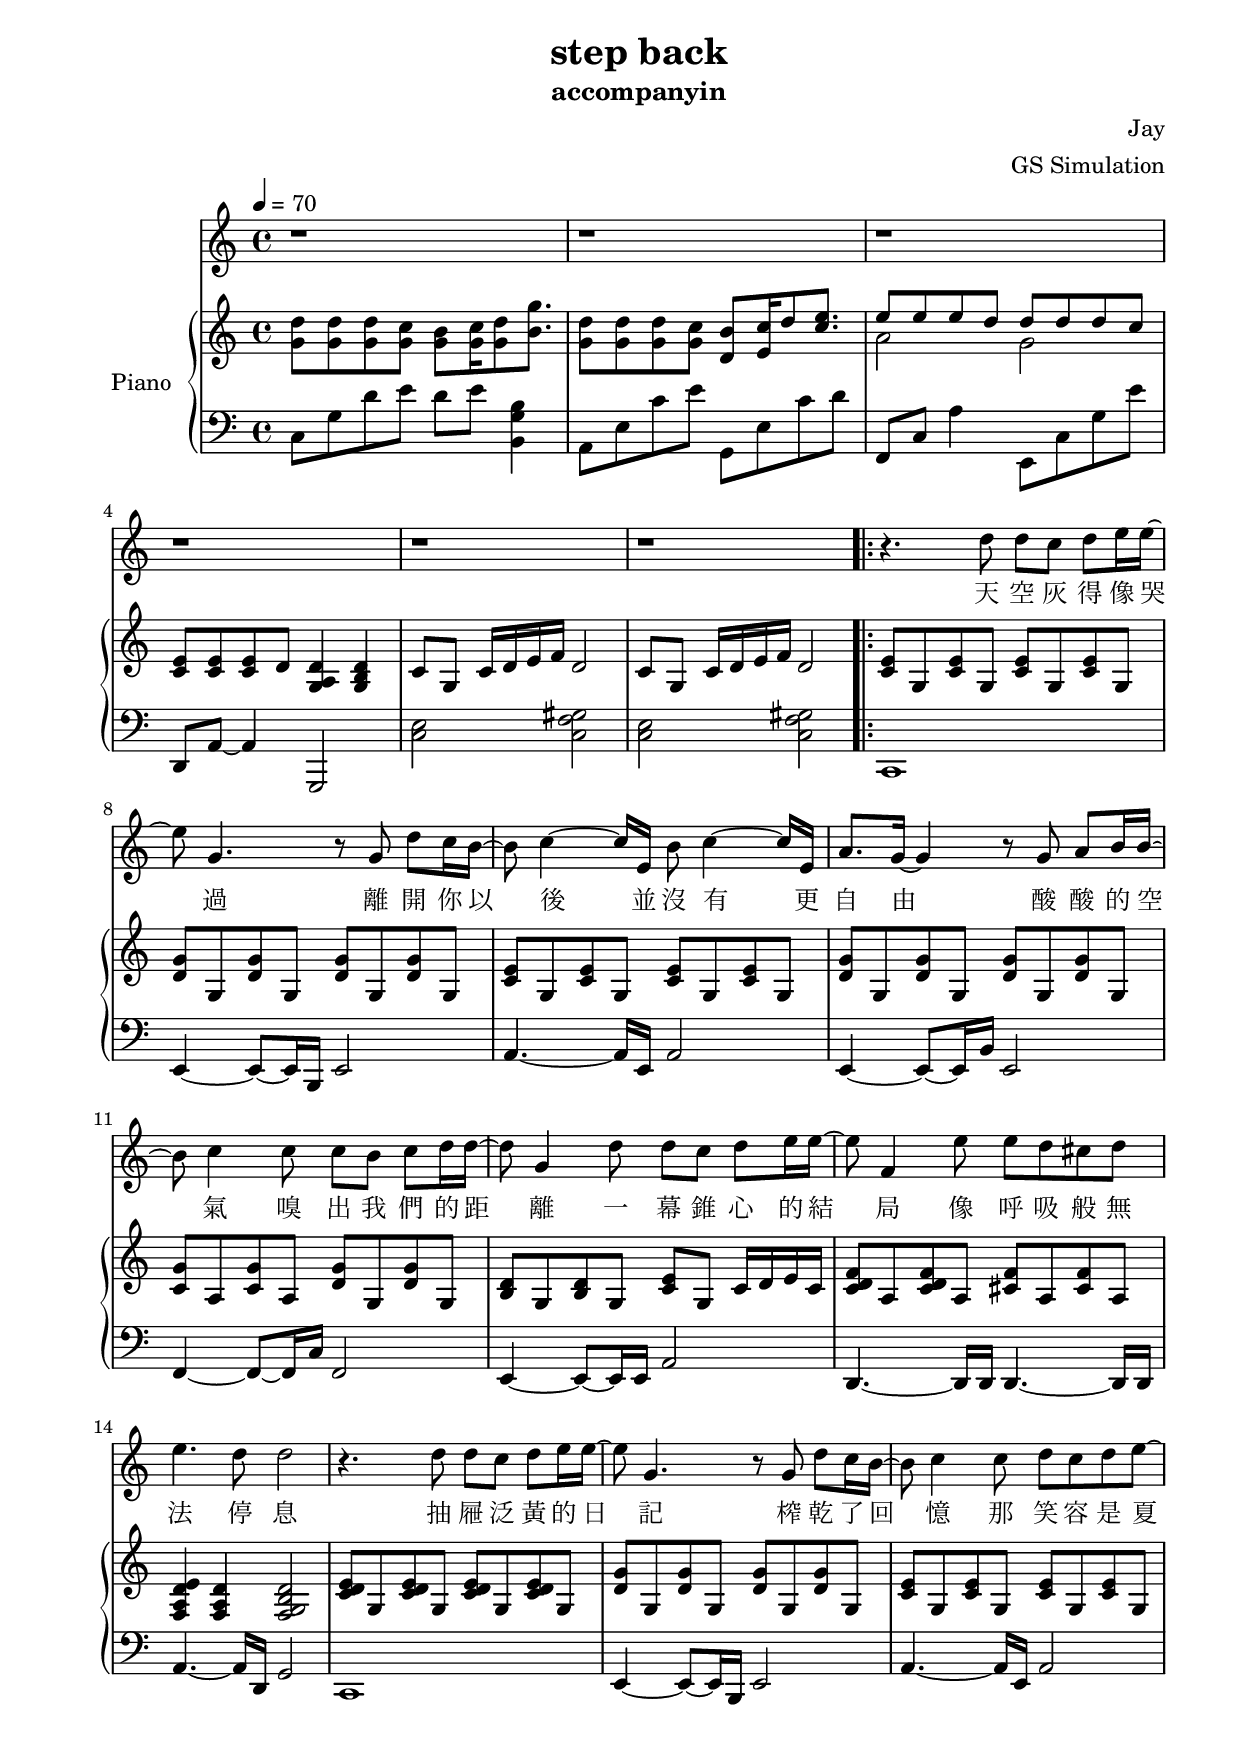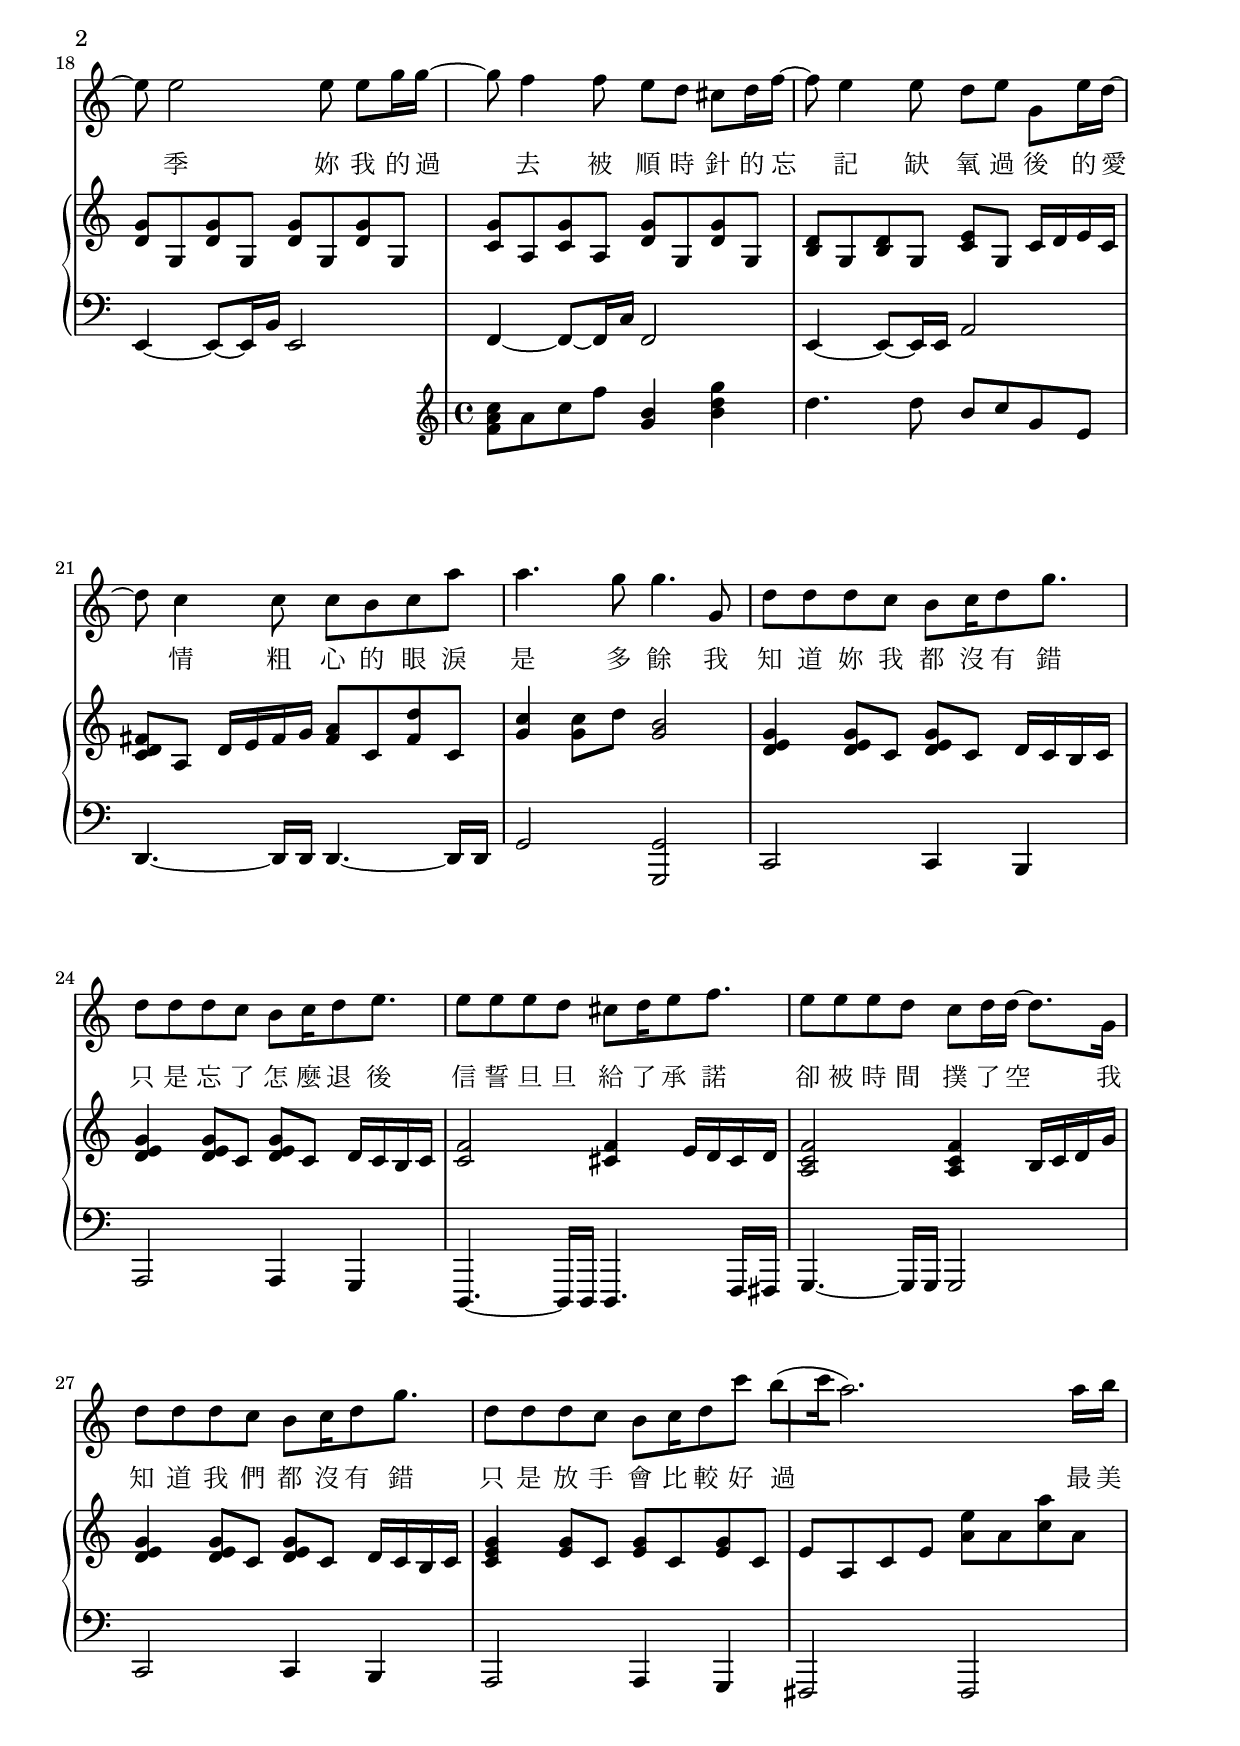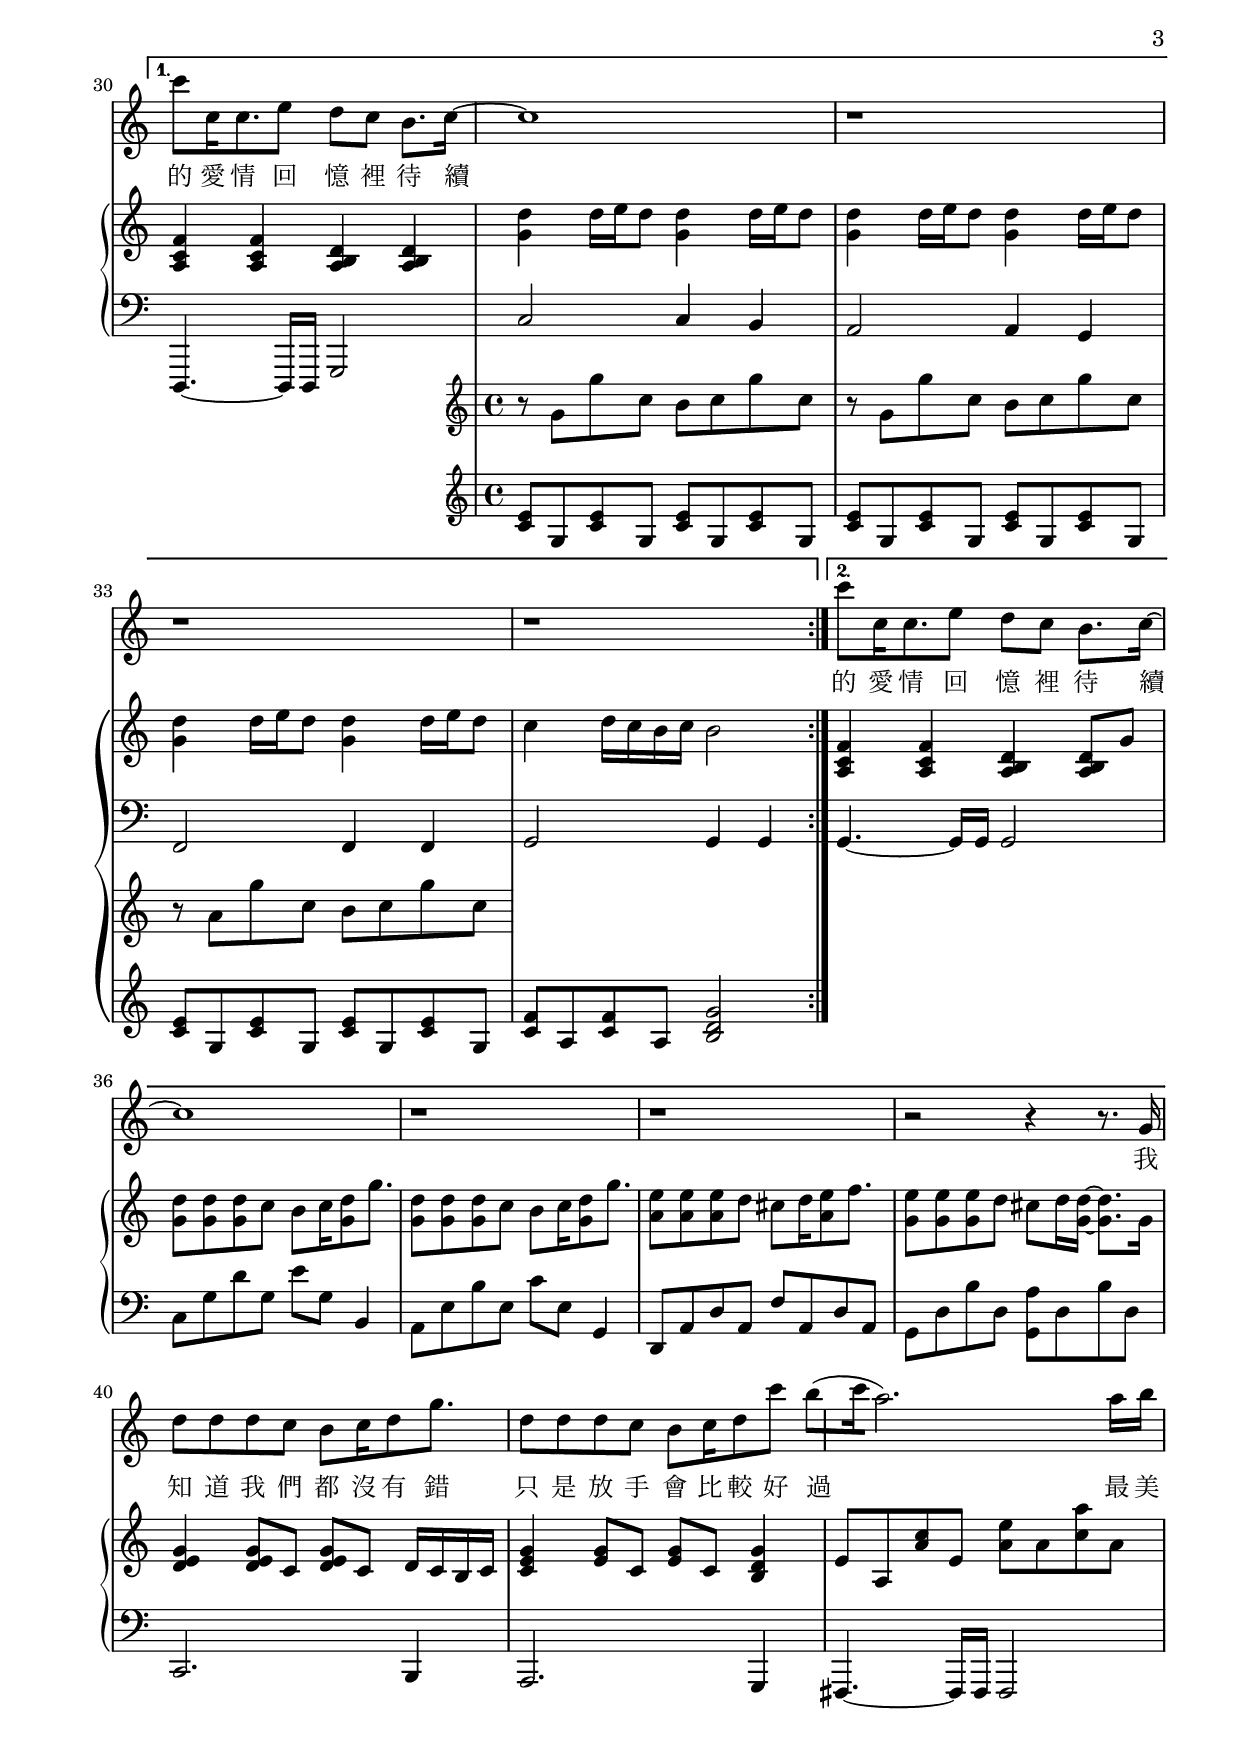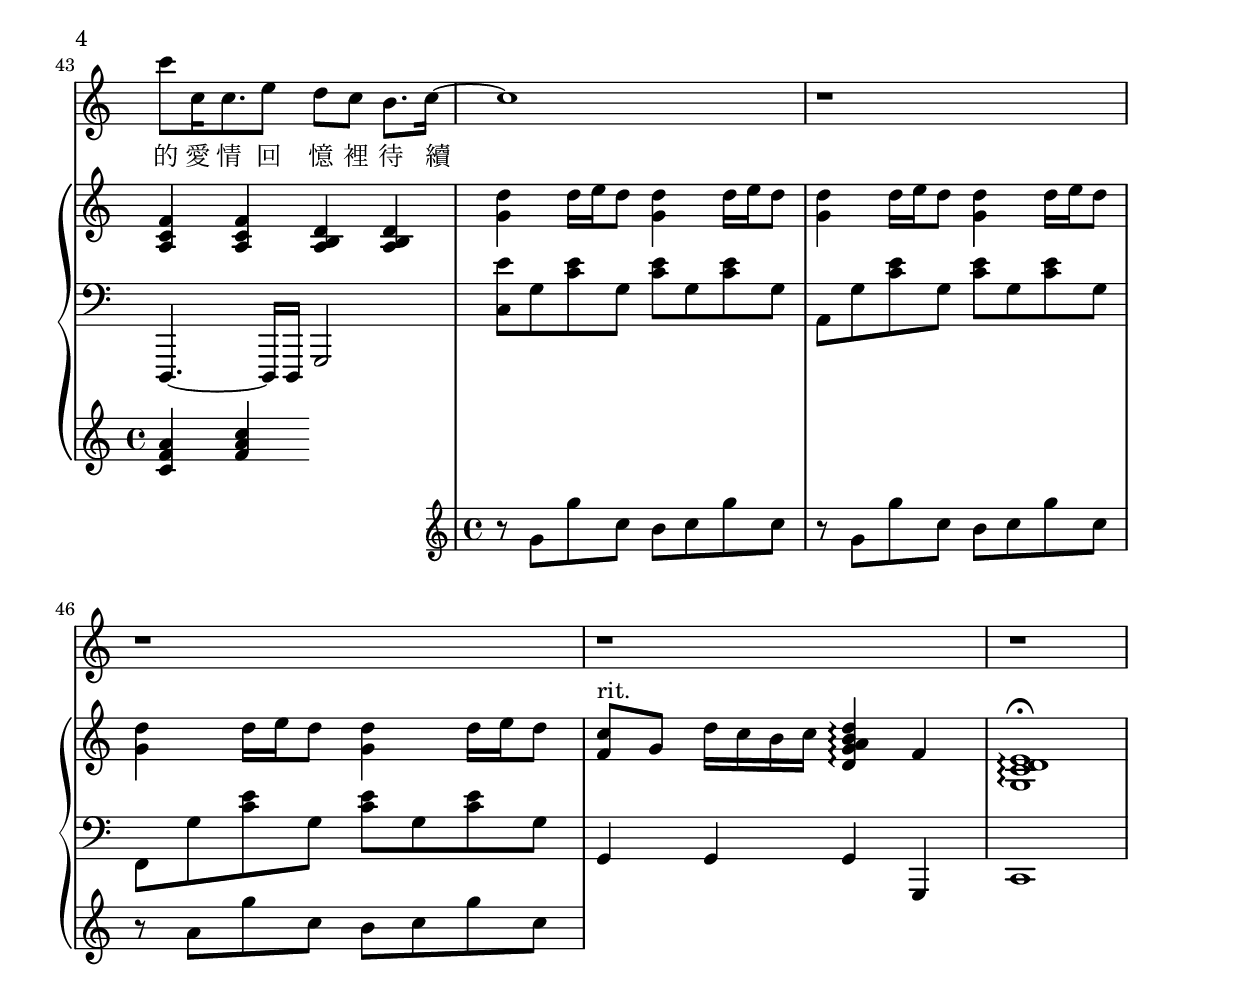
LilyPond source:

#(set-default-paper-size "a4")

\paper {
  two-sided = ##t
  inner-margin = 0.5\in
  outer-margin = 0.5\in
  binding-offset = 0.25\in
}

\header{
  title = "step back"
  subtitle = "accompanyin"
  composer = "Jay"
  arranger = "GS Simulation"
}


melody = \relative c'' {\tempo 4 = 70
  r1 
  r 
  r 
  r 
  r 
  r 
  r4. d8 d c d e16 e16~
  e8 g,4. r8 g8 d' c16 b16~ 
  b8 c4 ~c16 e,16 b'8 c4~c16 e,16 
  a8. g16~g4 r8 g8 a b16 b16~
  b8 c4 c8 c b c d16 d16~ 
  d8 g,4 d'8 d c d e16 e16~
  e8 f,4 e'8 e d cis d
  e4. d8 d2  

  r4. d8 d c d e16 e16~
  e8 g,4. r8 g8 d' c16 b16~ 
  b8 c4 c8 d c d e8~
  e8 e2 e8 e g16 g16~
  g8 f4 f8 e d cis d16 f16~
  f8 e4 e8 d e g, e'16 d16~
  d8 c4 c8 c b c a' 
  a4. g8 g4. g,8

  % C part
  d'8 d d c b c16 d8 g8. 
  d8 d d c b c16 d8 e8. 
  e8 e e d cis d16 e8 f8.
  e8 e e d c d16 d16~ d8. g,16

  d'8 d d c b c16 d8 g8. 
  d8 d d c b c16 d8 c'8 
  b8([ c16 a2. ]) a16 b
  % repeat 1
  c8 c,16 c8. e8 d c b8. c16~
  c1
  
  r1 r1 r1
  % repeat 2
  c'8 c,16 c8. e8 d c b8. c16~
  c1 r1 r1 r2 r4 r8. g16
  
  d'8 d d c b c16 d8 g8. 
  d8 d d c b c16 d8 c'8 
  b8([ c16 a2. ]) a16 b
  c8 c,16 c8. e8 d c b8. c16~
  c1 r1 r1 r1 r1

}

text = \lyricmode {
天 空 灰 得 像 哭 過
離 開 你 以 後 並 沒 有   更 自 由 
酸 酸 的 空 氣   嗅 出 我 們 的 距 離 
一 幕 錐 心 的 結 局   像 呼 吸 般 無 法 停 息     

抽 屜 泛 黃 的 日 記   榨 乾 了 回 憶 
那 笑 容   是 夏 季   妳 我 的 過 去 被 順 時 針 的 忘 記 
缺 氧 過 後 的 愛 情   粗 心 的 眼 淚 是 多 餘 

我 知 道 妳 我 都 沒 有 錯   只 是 忘 了 怎 麼 退 後 
信 誓 旦 旦 給 了 承 諾   卻 被 時 間 撲 了 空 

我 知 道 我 們 都 沒 有 錯   只 是 放 手 會 比 較 好 過 
最 美 的 愛 情   回 憶 裡 待 續 

% repeat 2
的 愛 情   回 憶 裡 待 續  

我 知 道 我 們 都 沒 有 錯   只 是 放 手 會 比 較 好 過   
最 美 的 愛 情   回 憶 裡 待 續   
}

upper = \relative c'' { \time 4/4
  <g d'>8 <g d'>8 <g d'>8 <g c>8 <g b>8 <g c>16 <g d'>8 <b g'>8.
  <g d'>8 <g d'>8 <g d'>8 <g c>8 <d b'>8 <e c'>16 d'8 <c e>8.
  << { \voiceOne e8 e e d d d d c }
  \new Voice { \voiceTwo a2 g } >> \oneVoice 
  <c, e>8 <c e> <c e> d <d a g>4 <d b g>
  c8 g c16 d e f d2
  c8 g c16 d e f d2
  \repeat volta 2 { <c e>8 g <c e>8 g <c e>8 g <c e>8 g
  <d' g> g, <d' g> g, <d' g> g, <d' g> g,
  <c e>8 g <c e>8 g <c e>8 g <c e>8 g
  <d' g> g, <d' g> g, <d' g> g, <d' g> g,
  <c g'>8 a <c g'>8 a <d g>8 g, <d' g>8 g,
  <b d> g <b d> g <c e> g c16 d e c
  <c d f>8 a <c d f> a <cis f> a <cis f> a
  <f a d e>4 <f a d> <f g b d>2
  <c' d e>8 g <c d e>8 g <c d e>8 g <c d e>8 g
  <d' g> g, <d' g> g, <d' g> g, <d' g> g,
  <c e>8 g <c e>8 g <c e>8 g <c e>8 g
  <d' g> g, <d' g> g, <d' g> g, <d' g> g,
  << { <c g'>8 a <c g'>8 a <d g>8 g, <d' g>8 g,
  <b d> g <b d> g <c e> g c16 d e c }
  \new Staff { <f a c>8 a c f <g, b>4 <b d g>
  d4. d8 b c g e} >>
  <c d fis>8 a d16 e fis g <fis a>8 c <fis d'> c
  <g' c>4 <g c>8 d' <g, b>2
  <d e g>4 <d e g>8 c <d e g>8 c d16 c b c
  <d e g>4 <d e g>8 c <d e g>8 c d16 c b c
  <c f>2 <cis f>4 e16 d cis d
  <a c f>2 <a c f>4 b16 c d g
  <d e g>4 <d e g>8 c <d e g>8 c d16 c b c
  <c e g>4 <e g>8 c <e g>8 c <e g>8 c 
  e8 a, c e <a e'> a <c a'> a }
  \alternative { { <f c a>4 <f c a> <d b a> <d b a>
    << {<g d'>4 d'16 e d8 <g, d'>4 d'16 e d8 | <g, d'>4 d'16 e d8 <g, d'>4 d'16 e d8 | <g, d'>4 d'16 e d8 <g, d'>4 d'16 e d8 | c4 d16 c b c b2}
\new Staff {r8 g g' c, b8 c g' c, | r8 g g' c, b8 c g' c, | r8 a g' c, b8 c g' c, } 
\new Staff {<c, e>8 g <c e>8 g <c e>8 g <c e>8 g | <c e>8 g <c e>8 g <c e>8 g <c e>8 g | <c e>8 g <c e>8 g <c e>8 g <c e>8 g |<c f> a <c f> a <b d g>2}>>
     }
  { <f' c a>4 <f c a> <d b a> <d b a>8 g % octave follow previous alternative b, not repeat's a
    <g d'>8 <g d'> <g d'> c b c16 <g d'>8 g'8.
    <g, d'>8 <g d'> <g d'> c b c16 <g d'>8 g'8.
    <e a,>8 <e a,>8 <e a,>8 d cis d16 <e a,>8 f8.
    <e g,>8 <e g,>8 <e g,>8 d cis d16 <d g,>16~ <d g,>8. g,16 } }
  <d e g>4 <d e g>8 c <d e g>8 c d16 c b c
  <c e g>4 <e g>8 c <e g>8 c <b d g>4
  e8 a, <a' c> e <a e'> a <c a'> a 
  <<{ <f c a>4 <f c a> <d b a> <d b a> } \new Staff {<c f a>4 <f a c>} >>
  << { <g d'>4  d'16 e d8 <g, d'>4  d'16 e d8
    <g, d'>4  d'16 e d8 <g, d'>4  d'16 e d8
    <g, d'>4  d'16 e d8 <g, d'>4  d'16 e d8 }
  \new Staff \with {midiInstrument = #"acoustic guitar (nylon)"} { r8 g, g' c, b c g' c,
		r8 g g' c, b c g' c,
		r8 a g' c, b c g' c, } >>
  <c f,>^"rit." g d'16 c b c <d, g a b d>4\arpeggio f4
  <e d c g>1\arpeggio\fermata 
}

lower = \relative c {
  \clef bass
  % A part
  c8 g' d' e d e <b g b,>4
  a,8 e' c' e g,, e' c' d
  f,,8 c' a'4 e,8 c' g' e'
  d,,8 a'~ a4 g,2
  <c' e>2 <c f gis>
  <c e>2 <c f gis>

  % B part
  c,1
  e4~ e8~ e16 b e2
  a4.~ a16 e a2
  e4~ e8~ e16 b' e,2
  f4~ f8~ f16 c' f,2
  e4~ e8~ e16 e a2
  d,4.~ d16 d16 d4.~ d16 d16
  a'4.~ a16 d,16 g2

  c,1
  e4~ e8~ e16 b e2
  a4.~ a16 e a2
  e4~ e8~ e16 b' e,2
  f4~ f8~ f16 c' f,2
  e4~ e8~ e16 e a2
  d,4.~ d16 d16 d4.~ d16 d16
  g2 <g g,>2

  c,2 c4 b4
  a2 a4 g4
  d4.~ d16 d16 d4. f16 fis
  g4.~ g16 g g2 
  c2 c4 b4
  a2 a4 g4
  fis2 fis2
  d4.~ d16 d g2 

  c'2 c4 b4 
  a2 a4 g4 
  f2 f4 f4 
  g2 g4 g4

  g4.~ g16 g g2 
  c8 g' d' g, e' g, b,4
  a8 e' b' e, c' e, g,4
  d8 a' d a f' a, d a
  g d' b' d, <a' g,> d, b' d,  

  c,2. b4
  a2.  g4
  fis4.~ fis16 fis16 fis2
  d4.~ d16 d g2 

  <c' e'>8 g' <c e> g <c e> g <c e> g
  a,8 g' <c e> g <c e> g <c e> g
  f,8  g' <c e> g <c e> g <c e> g
  g,4 g g g,
  c1

}


\score {
  <<
    \new Voice = "mel" { \melody}
    \new Lyrics \lyricsto mel \text
    \new PianoStaff \with { instrumentName = #"Piano" } <<
      \new Staff = "upper" \upper
      \new Staff = "lower" \lower
    >>
  >>
  \layout { }
  \midi { }
}
